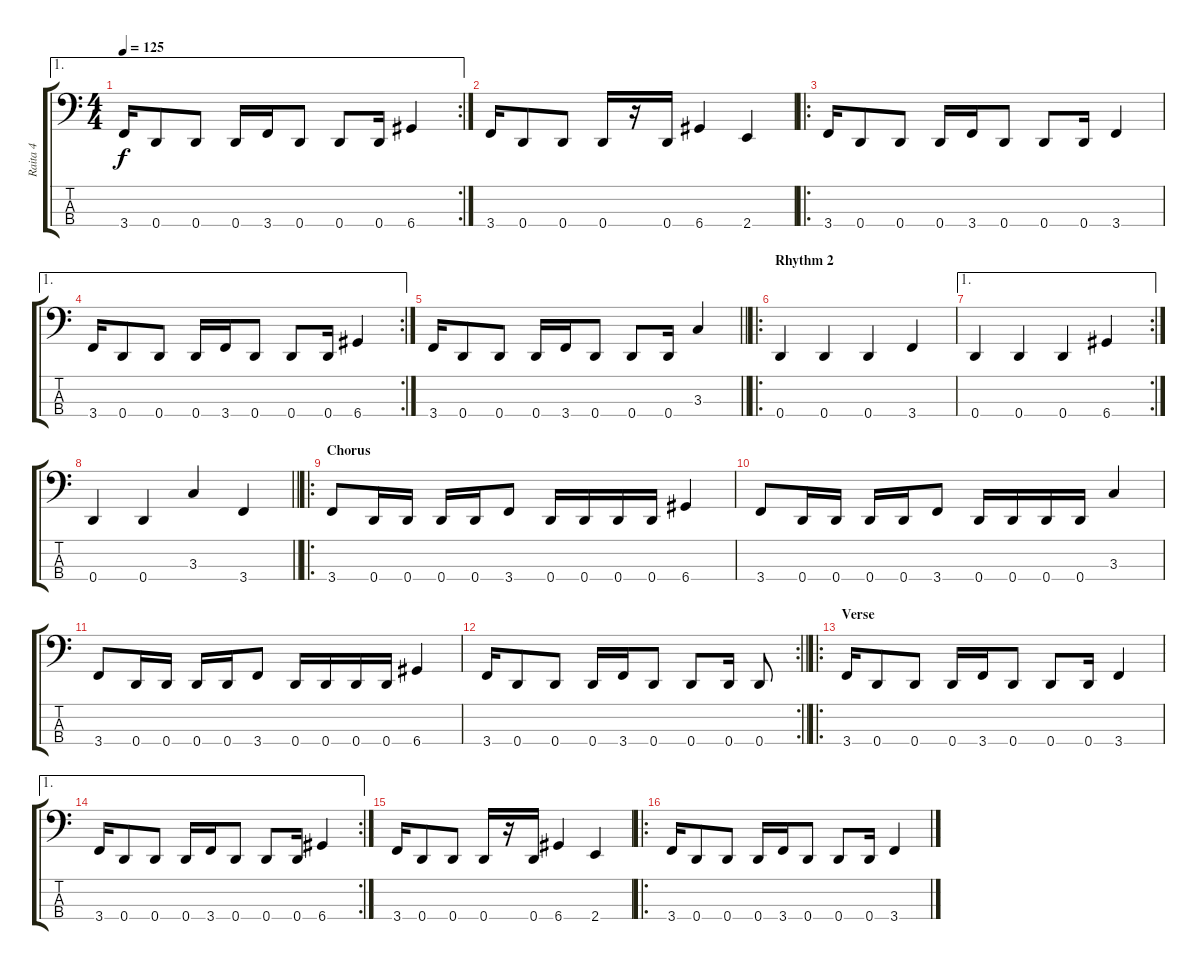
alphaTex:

\track ("Raita 4" "Raita 4") {instrument electricbassfinger}
\staff {score tabs}
\tuning (G2 D2 A1 D1) {hide}
\ae 1
\rc 2
\ts (4 4)
\tempo 125
\clef f4
\ks c
3.4.16{dy f} 0.4.8 0.4.8 0.4.16 3.4.16 0.4.8 0.4.8 0.4.16 6.4.4 |
3.4.16 0.4.8 0.4.8 0.4.16 r.16 0.4.16 6.4.4 2.4.4 |
\ro
3.4.16 0.4.8 0.4.8 0.4.16 3.4.16 0.4.8 0.4.8 0.4.16 3.4.4 |
\ae 1
\rc 2
3.4.16 0.4.8 0.4.8 0.4.16 3.4.16 0.4.8 0.4.8 0.4.16 6.4.4 |
\barLineRight lightlight
3.4.16 0.4.8 0.4.8 0.4.16 3.4.16 0.4.8 0.4.8 0.4.16 3.3.4 |
\ro
\section ("" "Rhythm 2")
0.4.4 0.4.4 0.4.4 3.4.4 |
\ae 1
\rc 2
0.4.4 0.4.4 0.4.4 6.4.4 |
\barLineRight lightlight
0.4.4 0.4.4 3.3.4 3.4.4 |
\ro
\section ("" "Chorus")
3.4.8 0.4.16 0.4.16 0.4.16 0.4.16 3.4.8 0.4.16 0.4.16 0.4.16 0.4.16 6.4.4 |
3.4.8 0.4.16 0.4.16 0.4.16 0.4.16 3.4.8 0.4.16 0.4.16 0.4.16 0.4.16 3.3.4 |
3.4.8 0.4.16 0.4.16 0.4.16 0.4.16 3.4.8 0.4.16 0.4.16 0.4.16 0.4.16 6.4.4 |
\rc 2
\barLineRight lightlight
3.4.16 0.4.8 0.4.8 0.4.16 3.4.16 0.4.8 0.4.8 0.4.16 0.4.8 |
\ro
\section ("" "Verse")
3.4.16 0.4.8 0.4.8 0.4.16 3.4.16 0.4.8 0.4.8 0.4.16 3.4.4 |
\ae 1
\rc 2
3.4.16 0.4.8 0.4.8 0.4.16 3.4.16 0.4.8 0.4.8 0.4.16 6.4.4 |
3.4.16 0.4.8 0.4.8 0.4.16 r.16 0.4.16 6.4.4 2.4.4 |
\ro
3.4.16 0.4.8 0.4.8 0.4.16 3.4.16 0.4.8 0.4.8 0.4.16 3.4.4
